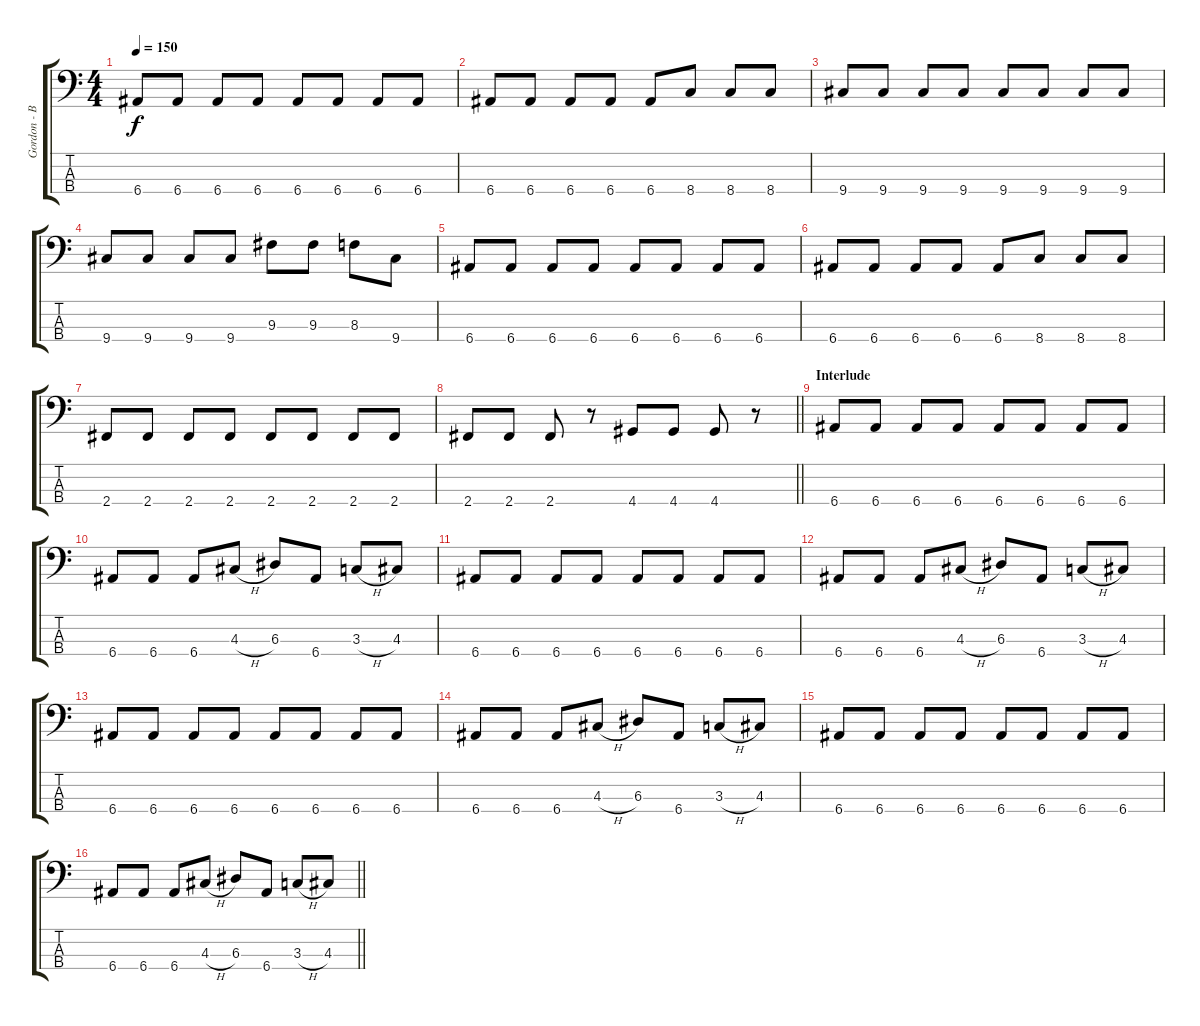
\track ("Gordon - Bass" "Gordon - B") {instrument electricbasspick}
\staff {score tabs}
\tuning (G2 D2 A1 E1) {hide}
\ts (4 4)
\tempo 150
\clef f4
\ks c
6.4.8{dy f} 6.4.8 6.4.8 6.4.8 6.4.8 6.4.8 6.4.8 6.4.8 |
6.4.8 6.4.8 6.4.8 6.4.8 6.4.8 8.4.8 8.4.8 8.4.8 |
9.4.8 9.4.8 9.4.8 9.4.8 9.4.8 9.4.8 9.4.8 9.4.8 |
9.4.8 9.4.8 9.4.8 9.4.8 9.3.8 9.3.8 8.3.8 9.4.8 |
6.4.8 6.4.8 6.4.8 6.4.8 6.4.8 6.4.8 6.4.8 6.4.8 |
6.4.8 6.4.8 6.4.8 6.4.8 6.4.8 8.4.8 8.4.8 8.4.8 |
2.4.8 2.4.8 2.4.8 2.4.8 2.4.8 2.4.8 2.4.8 2.4.8 |
\barLineRight lightlight
2.4.8 2.4.8 2.4.8 r.8 4.4.8 4.4.8 4.4.8 r.8 |
\section ("" "Interlude")
6.4.8 6.4.8 6.4.8 6.4.8 6.4.8 6.4.8 6.4.8 6.4.8 |
6.4.8 6.4.8 6.4.8 4.3{h}.8 6.3.8 6.4.8 3.3{h}.8 4.3.8 |
6.4.8 6.4.8 6.4.8 6.4.8 6.4.8 6.4.8 6.4.8 6.4.8 |
6.4.8 6.4.8 6.4.8 4.3{h}.8 6.3.8 6.4.8 3.3{h}.8 4.3.8 |
6.4.8 6.4.8 6.4.8 6.4.8 6.4.8 6.4.8 6.4.8 6.4.8 |
6.4.8 6.4.8 6.4.8 4.3{h}.8 6.3.8 6.4.8 3.3{h}.8 4.3.8 |
6.4.8 6.4.8 6.4.8 6.4.8 6.4.8 6.4.8 6.4.8 6.4.8 |
\barLineRight lightlight
6.4.8 6.4.8 6.4.8 4.3{h}.8 6.3.8 6.4.8 3.3{h}.8 4.3.8
